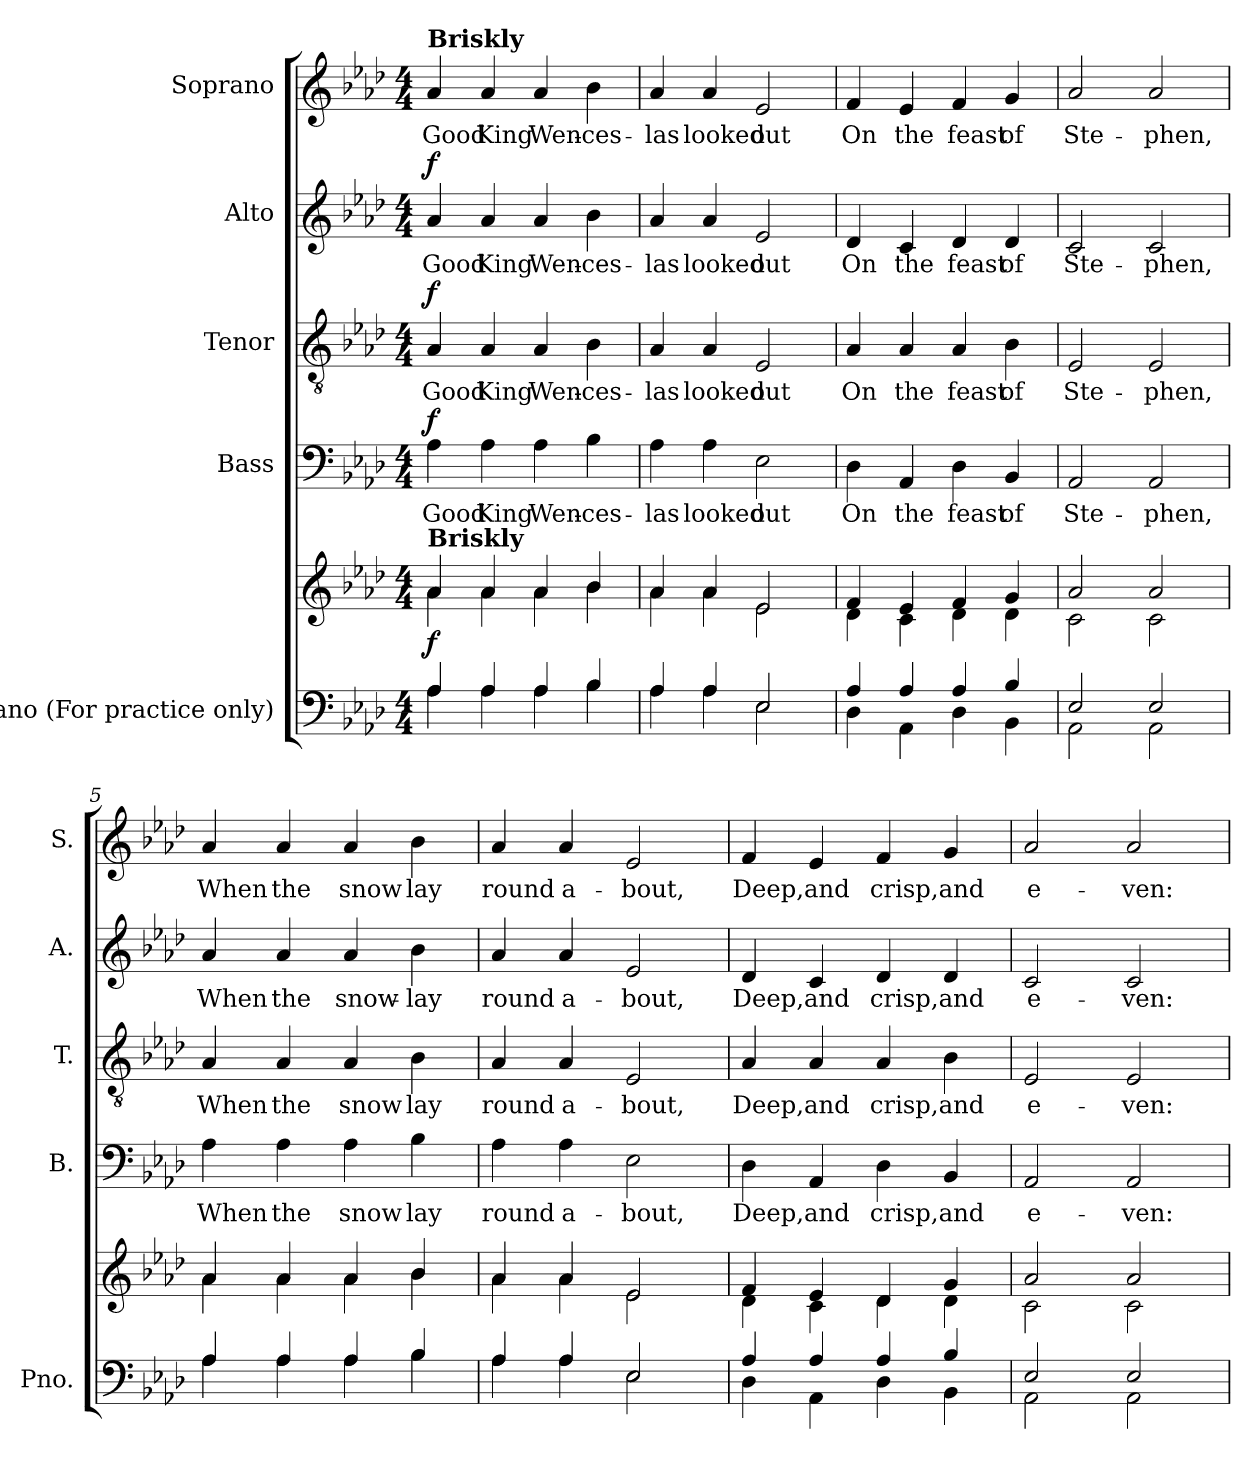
**kern	**kern	**dynam	**kern	**text	**dynam	**kern	**text	**dynam	**kern	**text	**dynam	**kern	**text
*part5	*part5	*part5	*part4	*part4	*part4	*part3	*part3	*part3	*part2	*part2	*part2	*part1	*part1
*staff6	*staff5	*staff5/6	*staff4	*staff4	*staff4	*staff3	*staff3	*staff3	*staff2	*staff2	*staff2	*staff1	*staff1
*I"Piano (For practice only)	*	*	*I"Bass	*	*	*I"Tenor	*	*	*I"Alto	*	*	*I"Soprano	*
*I'Pno.	*	*	*I'B.	*	*	*I'T.	*	*	*I'A.	*	*	*I'S.	*
!!LO:PB:g=z
*clefF4	*clefG2	*	*clefF4	*	*	*clefGv2	*	*	*clefG2	*	*	*clefG2	*
*	*	*	*	*	*	*ITrd7c12	*	*	*	*	*	*	*
*k[b-e-a-d-]	*k[b-e-a-d-]	*	*k[b-e-a-d-]	*	*	*k[b-e-a-d-]	*	*	*k[b-e-a-d-]	*	*	*k[b-e-a-d-]	*
*A-:	*A-:	*	*A-:	*	*	*A-:	*	*	*A-:	*	*	*A-:	*
*M4/4	*M4/4	*	*M4/4	*	*	*M4/4	*	*	*M4/4	*	*	*M4/4	*
=1	=1	=1	=1	=1	=1	=1	=1	=1	=1	=1	=1	=1	=1
*^	*^	*	*	*	*	*	*	*	*	*	*	*	*
!	!	!	!	!	!	!LO:LY:b:color=#000000	!	!	!	!	!	!	!	!	!
!	!	!	!	!	!	!	!	!	!LO:LY:b:color=#000000	!	!	!	!	!	!
!	!	!	!	!	!	!	!	!	!	!	!	!LO:LY:b:color=#000000	!	!	!
!	!	!	!	!	!	!	!	!	!	!	!	!	!	!LO:TX:a:B:t=Briskly	!
!	!	!LO:TX:a:B:t=Briskly	!	!	!	!	!	!	!	!	!	!	!	!	!
!	!	!	!	!	!	!	!	!	!	!	!	!	!	!	!LO:LY:b:color=#000000
4A-i/	4A-i\	4a-i/	4a-i\	f	4A-i\	Good	f	4AA-i/	Good	f	4a-i/	Good	f	4a-i/	Good
!	!	!	!	!	!	!LO:LY:b:color=#000000	!	!	!	!	!	!	!	!	!
!	!	!	!	!	!	!	!	!	!LO:LY:b:color=#000000	!	!	!	!	!	!
!	!	!	!	!	!	!	!	!	!	!	!	!LO:LY:b:color=#000000	!	!	!
*	*	*MM120	*	*	*	*	*	*	*	*	*	*	*	*MM120	*
!	!	!	!	!	!	!	!	!	!	!	!	!	!	!	!LO:LY:b:color=#000000
4A-i/	4A-i\	4a-i/	4a-i\	.	4A-i\	King	.	4AA-i/	King	.	4a-i/	King	.	4a-i/	King
!	!	!	!	!	!	!LO:LY:b:color=#000000	!	!	!	!	!	!	!	!	!
!	!	!	!	!	!	!	!	!	!LO:LY:b:color=#000000	!	!	!	!	!	!
!	!	!	!	!	!	!	!	!	!	!	!	!LO:LY:b:color=#000000	!	!	!
!	!	!	!	!	!	!	!	!	!	!	!	!	!	!	!LO:LY:b:color=#000000
4A-i/	4A-i\	4a-i/	4a-i\	.	4A-i\	Wen-	.	4AA-i/	Wen-	.	4a-i/	Wen-	.	4a-i/	Wen-
!	!	!	!	!	!	!LO:LY:b:color=#000000	!	!	!	!	!	!	!	!	!
!	!	!	!	!	!	!	!	!	!LO:LY:b:color=#000000	!	!	!	!	!	!
!	!	!	!	!	!	!	!	!	!	!	!	!LO:LY:b:color=#000000	!	!	!
!	!	!	!	!	!	!	!	!	!	!	!	!	!	!	!LO:LY:b:color=#000000
4B-i/	4B-i\	4b-i/	4b-i\	.	4B-i\	-ces-	.	4BB-i\	-ces-	.	4b-i\	-ces-	.	4b-i\	-ces-
=2	=2	=2	=2	=2	=2	=2	=2	=2	=2	=2	=2	=2	=2	=2	=2
!	!	!	!	!	!	!LO:LY:b:color=#000000	!	!	!	!	!	!	!	!	!
!	!	!	!	!	!	!	!	!	!LO:LY:b:color=#000000	!	!	!	!	!	!
!	!	!	!	!	!	!	!	!	!	!	!	!LO:LY:b:color=#000000	!	!	!
!	!	!	!	!	!	!	!	!	!	!	!	!	!	!	!LO:LY:b:color=#000000
4A-i/	4A-i\	4a-i/	4a-i\	.	4A-i\	-las	.	4AA-i/	-las	.	4a-i/	-las	.	4a-i/	-las
!	!	!	!	!	!	!LO:LY:b:color=#000000	!	!	!	!	!	!	!	!	!
!	!	!	!	!	!	!	!	!	!LO:LY:b:color=#000000	!	!	!	!	!	!
!	!	!	!	!	!	!	!	!	!	!	!	!LO:LY:b:color=#000000	!	!	!
!	!	!	!	!	!	!	!	!	!	!	!	!	!	!	!LO:LY:b:color=#000000
4A-i/	4A-i\	4a-i/	4a-i\	.	4A-i\	looked	.	4AA-i/	looked	.	4a-i/	looked	.	4a-i/	looked
!	!	!	!	!	!	!LO:LY:b:color=#000000	!	!	!	!	!	!	!	!	!
!	!	!	!	!	!	!	!	!	!LO:LY:b:color=#000000	!	!	!	!	!	!
!	!	!	!	!	!	!	!	!	!	!	!	!LO:LY:b:color=#000000	!	!	!
!	!	!	!	!	!	!	!	!	!	!	!	!	!	!	!LO:LY:b:color=#000000
2E-i/	2E-i\	2e-i/	2e-i\	.	2E-i\	out	.	2EE-i/	out	.	2e-i/	out	.	2e-i/	out
=3	=3	=3	=3	=3	=3	=3	=3	=3	=3	=3	=3	=3	=3	=3	=3
!	!	!	!	!	!	!LO:LY:b:color=#000000	!	!	!	!	!	!	!	!	!
!	!	!	!	!	!	!	!	!	!LO:LY:b:color=#000000	!	!	!	!	!	!
!	!	!	!	!	!	!	!	!	!	!	!	!LO:LY:b:color=#000000	!	!	!
!	!	!	!	!	!	!	!	!	!	!	!	!	!	!	!LO:LY:b:color=#000000
4A-i/	4D-i\	4fi/	4d-i\	.	4D-i\	On	.	4AA-i/	On	.	4d-i/	On	.	4fi/	On
!	!	!	!	!	!	!LO:LY:b:color=#000000	!	!	!	!	!	!	!	!	!
!	!	!	!	!	!	!	!	!	!LO:LY:b:color=#000000	!	!	!	!	!	!
!	!	!	!	!	!	!	!	!	!	!	!	!LO:LY:b:color=#000000	!	!	!
!	!	!	!	!	!	!	!	!	!	!	!	!	!	!	!LO:LY:b:color=#000000
4A-i/	4AA-i\	4e-i/	4ci\	.	4AA-i/	the	.	4AA-i/	the	.	4ci/	the	.	4e-i/	the
!	!	!	!	!	!	!LO:LY:b:color=#000000	!	!	!	!	!	!	!	!	!
!	!	!	!	!	!	!	!	!	!LO:LY:b:color=#000000	!	!	!	!	!	!
!	!	!	!	!	!	!	!	!	!	!	!	!LO:LY:b:color=#000000	!	!	!
!	!	!	!	!	!	!	!	!	!	!	!	!	!	!	!LO:LY:b:color=#000000
4A-i/	4D-i\	4fi/	4d-i\	.	4D-i\	feast	.	4AA-i/	feast	.	4d-i/	feast	.	4fi/	feast
!	!	!	!	!	!	!LO:LY:b:color=#000000	!	!	!	!	!	!	!	!	!
!	!	!	!	!	!	!	!	!	!LO:LY:b:color=#000000	!	!	!	!	!	!
!	!	!	!	!	!	!	!	!	!	!	!	!LO:LY:b:color=#000000	!	!	!
!	!	!	!	!	!	!	!	!	!	!	!	!	!	!	!LO:LY:b:color=#000000
4B-i/	4BB-i\	4gi/	4d-i\	.	4BB-i/	of	.	4BB-i\	of	.	4d-i/	of	.	4gi/	of
=4	=4	=4	=4	=4	=4	=4	=4	=4	=4	=4	=4	=4	=4	=4	=4
!	!	!	!	!	!	!LO:LY:b:color=#000000	!	!	!	!	!	!	!	!	!
!	!	!	!	!	!	!	!	!	!LO:LY:b:color=#000000	!	!	!	!	!	!
!	!	!	!	!	!	!	!	!	!	!	!	!LO:LY:b:color=#000000	!	!	!
!	!	!	!	!	!	!	!	!	!	!	!	!	!	!	!LO:LY:b:color=#000000
2E-i/	2AA-i\	2a-i/	2ci\	.	2AA-i/	Ste-	.	2EE-i/	Ste-	.	2ci/	Ste-	.	2a-i/	Ste-
!	!	!	!	!	!	!LO:LY:b:color=#000000	!	!	!	!	!	!	!	!	!
!	!	!	!	!	!	!	!	!	!LO:LY:b:color=#000000	!	!	!	!	!	!
!	!	!	!	!	!	!	!	!	!	!	!	!LO:LY:b:color=#000000	!	!	!
!	!	!	!	!	!	!	!	!	!	!	!	!	!	!	!LO:LY:b:color=#000000
2E-i/	2AA-i\	2a-i/	2ci\	.	2AA-i/	-phen,	.	2EE-i/	-phen,	.	2ci/	-phen,	.	2a-i/	-phen,
=5	=5	=5	=5	=5	=5	=5	=5	=5	=5	=5	=5	=5	=5	=5	=5
!	!	!	!	!	!	!LO:LY:b:color=#000000	!	!	!	!	!	!	!	!	!
!	!	!	!	!	!	!	!	!	!LO:LY:b:color=#000000	!	!	!	!	!	!
!	!	!	!	!	!	!	!	!	!	!	!	!LO:LY:b:color=#000000	!	!	!
!	!	!	!	!	!	!	!	!	!	!	!	!	!	!	!LO:LY:b:color=#000000
4A-i/	4A-i\	4a-i/	4a-i\	.	4A-i\	When	.	4AA-i/	When	.	4a-i/	When	.	4a-i/	When
!	!	!	!	!	!	!LO:LY:b:color=#000000	!	!	!	!	!	!	!	!	!
!	!	!	!	!	!	!	!	!	!LO:LY:b:color=#000000	!	!	!	!	!	!
!	!	!	!	!	!	!	!	!	!	!	!	!LO:LY:b:color=#000000	!	!	!
!	!	!	!	!	!	!	!	!	!	!	!	!	!	!	!LO:LY:b:color=#000000
4A-i/	4A-i\	4a-i/	4a-i\	.	4A-i\	the	.	4AA-i/	the	.	4a-i/	the	.	4a-i/	the
!	!	!	!	!	!	!LO:LY:b:color=#000000	!	!	!	!	!	!	!	!	!
!	!	!	!	!	!	!	!	!	!LO:LY:b:color=#000000	!	!	!	!	!	!
!	!	!	!	!	!	!	!	!	!	!	!	!LO:LY:b:color=#000000	!	!	!
!	!	!	!	!	!	!	!	!	!	!	!	!	!	!	!LO:LY:b:color=#000000
4A-i/	4A-i\	4a-i/	4a-i\	.	4A-i\	snow	.	4AA-i/	snow	.	4a-i/	snow-	.	4a-i/	snow
!	!	!	!	!	!	!LO:LY:b:color=#000000	!	!	!	!	!	!	!	!	!
!	!	!	!	!	!	!	!	!	!LO:LY:b:color=#000000	!	!	!	!	!	!
!	!	!	!	!	!	!	!	!	!	!	!	!LO:LY:b:color=#000000	!	!	!
!	!	!	!	!	!	!	!	!	!	!	!	!	!	!	!LO:LY:b:color=#000000
4B-i/	4B-i\	4b-i/	4b-i\	.	4B-i\	lay	.	4BB-i\	lay	.	4b-i\	-lay	.	4b-i\	lay
=6	=6	=6	=6	=6	=6	=6	=6	=6	=6	=6	=6	=6	=6	=6	=6
!	!	!	!	!	!	!LO:LY:b:color=#000000	!	!	!	!	!	!	!	!	!
!	!	!	!	!	!	!	!	!	!LO:LY:b:color=#000000	!	!	!	!	!	!
!	!	!	!	!	!	!	!	!	!	!	!	!LO:LY:b:color=#000000	!	!	!
!	!	!	!	!	!	!	!	!	!	!	!	!	!	!	!LO:LY:b:color=#000000
4A-i/	4A-i\	4a-i/	4a-i\	.	4A-i\	round	.	4AA-i/	round	.	4a-i/	round	.	4a-i/	round
!	!	!	!	!	!	!LO:LY:b:color=#000000	!	!	!	!	!	!	!	!	!
!	!	!	!	!	!	!	!	!	!LO:LY:b:color=#000000	!	!	!	!	!	!
!	!	!	!	!	!	!	!	!	!	!	!	!LO:LY:b:color=#000000	!	!	!
!	!	!	!	!	!	!	!	!	!	!	!	!	!	!	!LO:LY:b:color=#000000
4A-i/	4A-i\	4a-i/	4a-i\	.	4A-i\	a-	.	4AA-i/	a-	.	4a-i/	a-	.	4a-i/	a-
!	!	!	!	!	!	!LO:LY:b:color=#000000	!	!	!	!	!	!	!	!	!
!	!	!	!	!	!	!	!	!	!LO:LY:b:color=#000000	!	!	!	!	!	!
!	!	!	!	!	!	!	!	!	!	!	!	!LO:LY:b:color=#000000	!	!	!
!	!	!	!	!	!	!	!	!	!	!	!	!	!	!	!LO:LY:b:color=#000000
2E-i/	2E-i\	2e-i/	2e-i\	.	2E-i\	-bout,	.	2EE-i/	-bout,	.	2e-i/	-bout,	.	2e-i/	-bout,
!!LO:LB:g=z
=7	=7	=7	=7	=7	=7	=7	=7	=7	=7	=7	=7	=7	=7	=7	=7
!	!	!	!	!	!	!LO:LY:b:color=#000000	!	!	!	!	!	!	!	!	!
!	!	!	!	!	!	!	!	!	!LO:LY:b:color=#000000	!	!	!	!	!	!
!	!	!	!	!	!	!	!	!	!	!	!	!LO:LY:b:color=#000000	!	!	!
!	!	!	!	!	!	!	!	!	!	!	!	!	!	!	!LO:LY:b:color=#000000
4A-i/	4D-i\	4fi/	4d-i\	.	4D-i\	Deep,	.	4AA-i/	Deep,	.	4d-i/	Deep,	.	4fi/	Deep,
!	!	!	!	!	!	!LO:LY:b:color=#000000	!	!	!	!	!	!	!	!	!
!	!	!	!	!	!	!	!	!	!LO:LY:b:color=#000000	!	!	!	!	!	!
!	!	!	!	!	!	!	!	!	!	!	!	!LO:LY:b:color=#000000	!	!	!
!	!	!	!	!	!	!	!	!	!	!	!	!	!	!	!LO:LY:b:color=#000000
4A-i/	4AA-i\	4e-i/	4ci\	.	4AA-i/	and	.	4AA-i/	and	.	4ci/	and	.	4e-i/	and
!	!	!	!	!	!	!LO:LY:b:color=#000000	!	!	!	!	!	!	!	!	!
!	!	!	!	!	!	!	!	!	!LO:LY:b:color=#000000	!	!	!	!	!	!
!	!	!	!	!	!	!	!	!	!	!	!	!LO:LY:b:color=#000000	!	!	!
!	!	!	!	!	!	!	!	!	!	!	!	!	!	!	!LO:LY:b:color=#000000
4A-i/	4D-i\	4d-i/	4d-i\	.	4D-i\	crisp,	.	4AA-i/	crisp,	.	4d-i/	crisp,	.	4fi/	crisp,
!	!	!	!	!	!	!LO:LY:b:color=#000000	!	!	!	!	!	!	!	!	!
!	!	!	!	!	!	!	!	!	!LO:LY:b:color=#000000	!	!	!	!	!	!
!	!	!	!	!	!	!	!	!	!	!	!	!LO:LY:b:color=#000000	!	!	!
!	!	!	!	!	!	!	!	!	!	!	!	!	!	!	!LO:LY:b:color=#000000
4B-i/	4BB-i\	4gi/	4d-i\	.	4BB-i/	and	.	4BB-i\	and	.	4d-i/	and	.	4gi/	and
=8	=8	=8	=8	=8	=8	=8	=8	=8	=8	=8	=8	=8	=8	=8	=8
!	!	!	!	!	!	!LO:LY:b:color=#000000	!	!	!	!	!	!	!	!	!
!	!	!	!	!	!	!	!	!	!LO:LY:b:color=#000000	!	!	!	!	!	!
!	!	!	!	!	!	!	!	!	!	!	!	!LO:LY:b:color=#000000	!	!	!
!	!	!	!	!	!	!	!	!	!	!	!	!	!	!	!LO:LY:b:color=#000000
2E-i/	2AA-i\	2a-i/	2ci\	.	2AA-i/	e-	.	2EE-i/	e-	.	2ci/	e-	.	2a-i/	e-
!	!	!	!	!	!	!LO:LY:b:color=#000000	!	!	!	!	!	!	!	!	!
!	!	!	!	!	!	!	!	!	!LO:LY:b:color=#000000	!	!	!	!	!	!
!	!	!	!	!	!	!	!	!	!	!	!	!LO:LY:b:color=#000000	!	!	!
!	!	!	!	!	!	!	!	!	!	!	!	!	!	!	!LO:LY:b:color=#000000
2E-i/	2AA-i\	2a-i/	2ci\	.	2AA-i/	-ven:	.	2EE-i/	-ven:	.	2ci/	-ven:	.	2a-i/	-ven:
*v	*v	*	*	*	*	*	*	*	*	*	*	*	*	*	*
*	*v	*v	*	*	*	*	*	*	*	*	*	*	*	*
=	=	=	=	=	=	=	=	=	=	=	=	=	=
*-	*-	*-	*-	*-	*-	*-	*-	*-	*-	*-	*-	*-	*-
